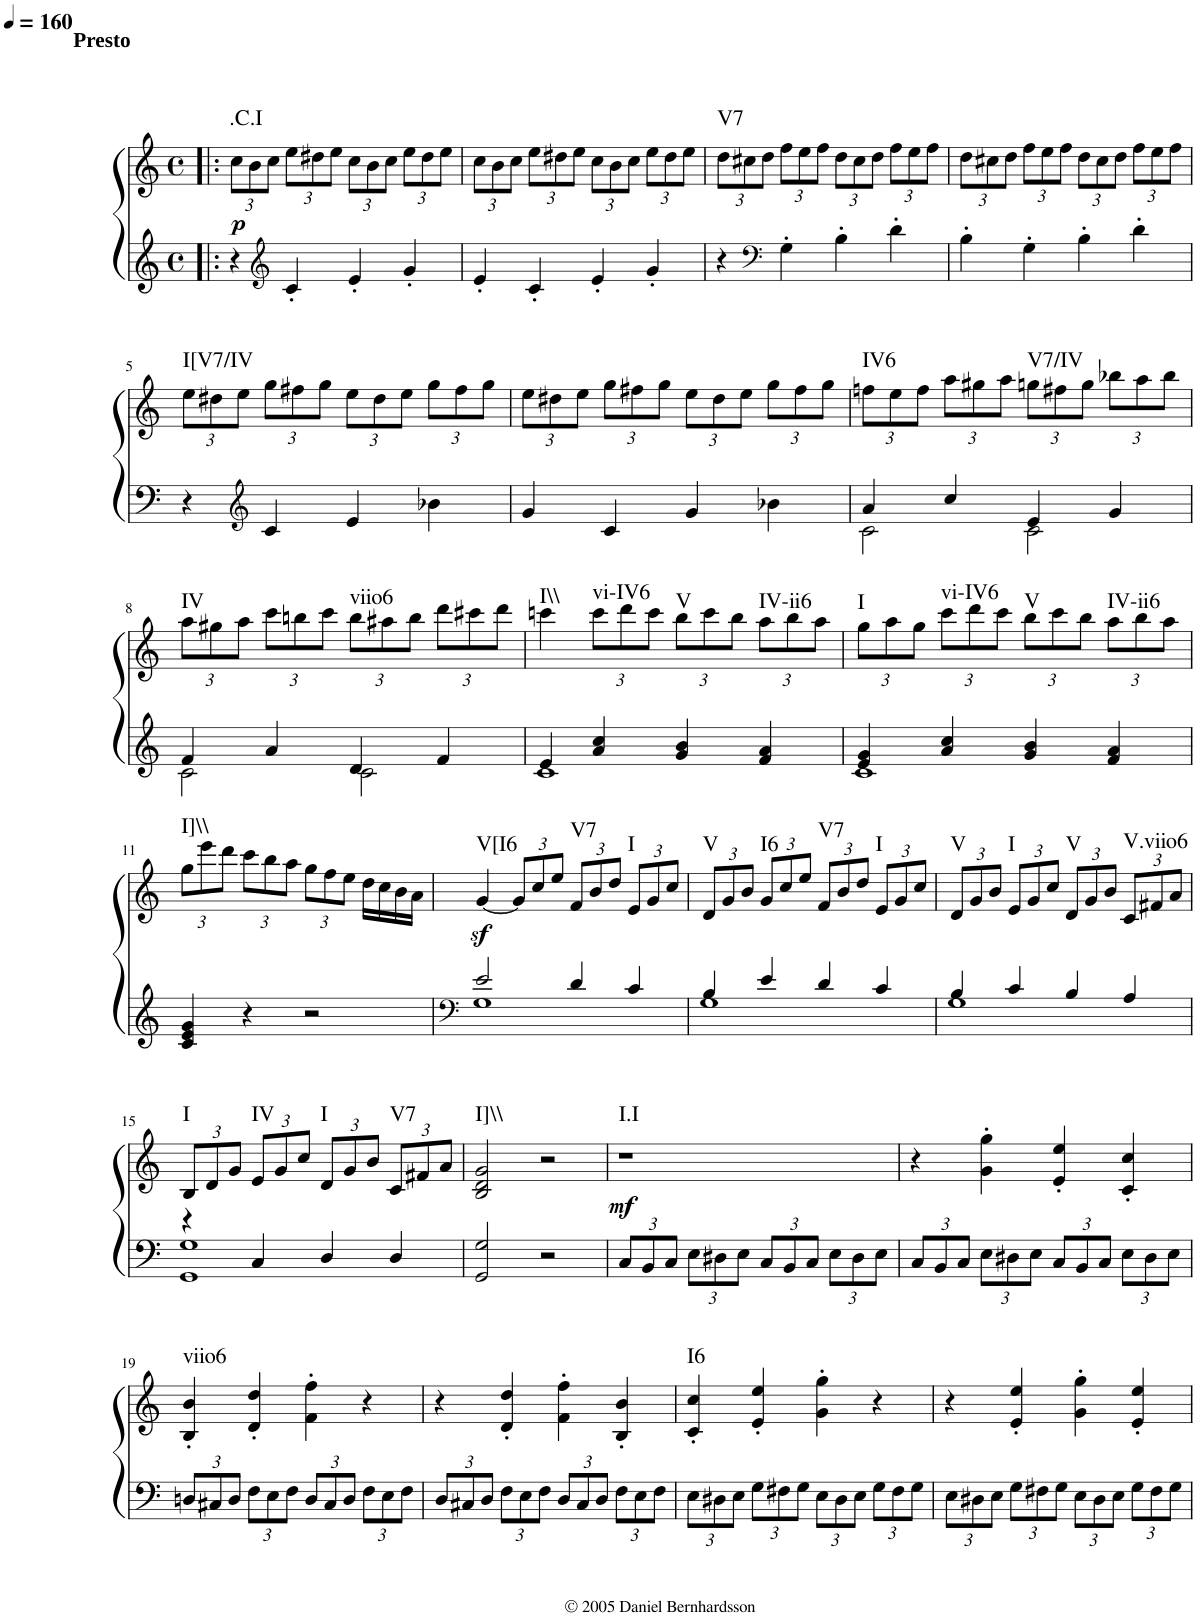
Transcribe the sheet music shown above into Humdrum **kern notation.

**kern	**kern	**dynam	**harte
*part1	*part1	*part1	*part1
*staff2	*staff1	*staff1/2	*
*I"Piano	*	*	*
*I'Pno.	*	*	*
*clefG2	*clefG2	*	*
*k[]	*k[]	*	*
*M4/4	*M4/4	*	*
*met(c)	*met(c)	*	*
*MM160	*MM160	*	*
*	*Xbrackettup	*	*
=1!|:	=1!|:	=1!|:	=1!|:
!	!LO:TX:a:B:t=Presto	!	!
!	!	!LO:DY:b	!LO:H:kt=.C.I
4r	12cc\L	p	N
.	12b\	.	.
.	12cc\J	.	.
*clefG2	*	*	*
4c'/	12ee\L	.	.
.	12dd#X\	.	.
.	12ee\J	.	.
4e'/	12cc\L	.	.
.	12b\	.	.
.	12cc\J	.	.
4g'/	12ee\L	.	.
.	12dd#\	.	.
.	12ee\J	.	.
=2	=2	=2	=2
4e'/	12cc\L	.	.
.	12b\	.	.
.	12cc\J	.	.
4c'/	12ee\L	.	.
.	12dd#X\	.	.
.	12ee\J	.	.
4e'/	12cc\L	.	.
.	12b\	.	.
.	12cc\J	.	.
4g'/	12ee\L	.	.
.	12dd#\	.	.
.	12ee\J	.	.
=3	=3	=3	=3
!	!	!	!LO:H:kt=V7
4r	12dd\L	.	N
.	12cc#X\	.	.
*clefF4	*	*	*
.	12dd\J	.	.
4G'\	12ff\L	.	.
.	12ee\	.	.
.	12ff\J	.	.
4B'\	12dd\L	.	.
.	12cc#\	.	.
.	12dd\J	.	.
4d'\	12ff\L	.	.
.	12ee\	.	.
.	12ff\J	.	.
=4	=4	=4	=4
4B'\	12dd\L	.	.
.	12cc#X\	.	.
.	12dd\J	.	.
4G'\	12ff\L	.	.
.	12ee\	.	.
.	12ff\J	.	.
4B'\	12dd\L	.	.
.	12cc#\	.	.
.	12dd\J	.	.
4d'\	12ff\L	.	.
.	12ee\	.	.
.	12ff\J	.	.
!!LO:LB:g=z
=5	=5	=5	=5
!	!	!	!LO:H:kt=I[V7/IV
4r	12ee\L	.	N
.	12dd#X\	.	.
.	12ee\J	.	.
*clefG2	*	*	*
4c/	12gg\L	.	.
.	12ff#X\	.	.
.	12gg\J	.	.
4e/	12ee\L	.	.
.	12dd#\	.	.
.	12ee\J	.	.
4b-X\	12gg\L	.	.
.	12ff#\	.	.
.	12gg\J	.	.
=6	=6	=6	=6
4g/	12ee\L	.	.
.	12dd#X\	.	.
.	12ee\J	.	.
4c/	12gg\L	.	.
.	12ff#X\	.	.
.	12gg\J	.	.
4g/	12ee\L	.	.
.	12dd#\	.	.
.	12ee\J	.	.
4b-X\	12gg\L	.	.
.	12ff#\	.	.
.	12gg\J	.	.
=7	=7	=7	=7
*^	*	*	*
!	!	!	!	!LO:H:kt=IV6
4a/	2c\	12ffn\L	.	N
.	.	12ee\	.	.
.	.	12ff\J	.	.
4cc/	.	12aa\L	.	.
.	.	12gg#X\	.	.
.	.	12aa\J	.	.
!	!	!	!	!LO:H:kt=V7/IV
4e/	2c\	12ggn\L	.	N
.	.	12ff#X\	.	.
.	.	12gg\J	.	.
4g/	.	12bb-X\L	.	.
.	.	12aa\	.	.
.	.	12bb-\J	.	.
!!LO:LB:g=z
=8	=8	=8	=8	=8
!	!	!	!	!LO:H:kt=IV
4f/	2c\	12aa\L	.	N
.	.	12gg#X\	.	.
.	.	12aa\J	.	.
4a/	.	12ccc\L	.	.
.	.	12bbn\	.	.
.	.	12ccc\J	.	.
!	!	!	!	!LO:H:kt=viio6
4d/	2c\	12bb\L	.	N
.	.	12aa#X\	.	.
.	.	12bb\J	.	.
4f/	.	12ddd\L	.	.
.	.	12ccc#X\	.	.
.	.	12ddd\J	.	.
=9	=9	=9	=9	=9
!	!	!	!	!LO:H:kt=I\\
4e/	1c	4cccn\	.	N
!	!	!	!	!LO:H:kt=vi-IV6
4a/ 4cc/	.	12ccc\L	.	N
.	.	12ddd\	.	.
.	.	12ccc\J	.	.
!	!	!	!	!LO:H:kt=V
4g/ 4b/	.	12bb\L	.	N
.	.	12ccc\	.	.
.	.	12bb\J	.	.
!	!	!	!	!LO:H:kt=IV-ii6
4f/ 4a/	.	12aa\L	.	N
.	.	12bb\	.	.
.	.	12aa\J	.	.
=10	=10	=10	=10	=10
!	!	!	!	!LO:H:kt=I
4e/ 4g/	1c	12gg\L	.	N
.	.	12aa\	.	.
.	.	12gg\J	.	.
!	!	!	!	!LO:H:kt=vi-IV6
4a/ 4cc/	.	12ccc\L	.	N
.	.	12ddd\	.	.
.	.	12ccc\J	.	.
!	!	!	!	!LO:H:kt=V
4g/ 4b/	.	12bb\L	.	N
.	.	12ccc\	.	.
.	.	12bb\J	.	.
!	!	!	!	!LO:H:kt=IV-ii6
4f/ 4a/	.	12aa\L	.	N
.	.	12bb\	.	.
.	.	12aa\J	.	.
*v	*v	*	*	*
!!LO:LB:g=z
=11	=11	=11	=11
!	!	!	!LO:H:kt=I]\\
4c/ 4e/ 4g/	12gg\L	.	N
.	12eee\	.	.
.	12ddd\J	.	.
4r	12ccc\L	.	.
.	12bb\	.	.
.	12aa\J	.	.
2r	12gg\L	.	.
.	12ff\	.	.
.	12ee\J	.	.
.	16dd\LL	.	.
.	16cc\	.	.
.	16b\	.	.
.	16a\JJ	.	.
=12	=12	=12	=12
*clefF4	*	*	*
*^	*	*	*
!	!	!	!LO:DY:b	!LO:H:kt=V[I6
2e/	1G	[4g/	sf	N
.	.	12g/L]	.	.
.	.	12cc/	.	.
.	.	12ee/J	.	.
!	!	!	!	!LO:H:kt=V7
4d/	.	12f/L	.	N
.	.	12b/	.	.
.	.	12dd/J	.	.
!	!	!	!	!LO:H:kt=I
4c/	.	12e/L	.	N
.	.	12g/	.	.
.	.	12cc/J	.	.
=13	=13	=13	=13	=13
!	!	!	!	!LO:H:kt=V
4B/	1G	12d/L	.	N
.	.	12g/	.	.
.	.	12b/J	.	.
!	!	!	!	!LO:H:kt=I6
4e/	.	12g/L	.	N
.	.	12cc/	.	.
.	.	12ee/J	.	.
!	!	!	!	!LO:H:kt=V7
4d/	.	12f/L	.	N
.	.	12b/	.	.
.	.	12dd/J	.	.
!	!	!	!	!LO:H:kt=I
4c/	.	12e/L	.	N
.	.	12g/	.	.
.	.	12cc/J	.	.
=14	=14	=14	=14	=14
!	!	!	!	!LO:H:kt=V
4B/	1G	12d/L	.	N
.	.	12g/	.	.
.	.	12b/J	.	.
!	!	!	!	!LO:H:kt=I
4c/	.	12e/L	.	N
.	.	12g/	.	.
.	.	12cc/J	.	.
!	!	!	!	!LO:H:kt=V
4B/	.	12d/L	.	N
.	.	12g/	.	.
.	.	12b/J	.	.
!	!	!	!	!LO:H:kt=V.viio6
4A/	.	12c/L	.	N
.	.	12f#X/	.	.
.	.	12a/J	.	.
!!LO:LB:g=z
=15	=15	=15	=15	=15
!	!	!	!	!LO:H:kt=I
4r	1GG 1G	12B/L	.	N
.	.	12d/	.	.
.	.	12g/J	.	.
!	!	!	!	!LO:H:kt=IV
4C/	.	12e/L	.	N
.	.	12g/	.	.
.	.	12cc/J	.	.
!	!	!	!	!LO:H:kt=I
4D/	.	12d/L	.	N
.	.	12g/	.	.
.	.	12b/J	.	.
!	!	!	!	!LO:H:kt=V7
4D/	.	12c/L	.	N
.	.	12f#X/	.	.
.	.	12a/J	.	.
*v	*v	*	*	*
=16	=16	=16	=16
!	!	!	!LO:H:kt=I]\\
2GG/ 2G/	2B/ 2d/ 2g/	.	N
2r	2r	.	.
=17	=17	=17	=17
*Xbrackettup	*	*	*
!	!	!LO:DY:b	!LO:H:kt=I.I
12C/L	1r	mf	N
12BB/	.	.	.
12C/J	.	.	.
12E\L	.	.	.
12D#X\	.	.	.
12E\J	.	.	.
12C/L	.	.	.
12BB/	.	.	.
12C/J	.	.	.
12E\L	.	.	.
12D#\	.	.	.
12E\J	.	.	.
=18	=18	=18	=18
12C/L	4r	.	.
12BB/	.	.	.
12C/J	.	.	.
12E\L	4g\' 4gg\'	.	.
12D#X\	.	.	.
12E\J	.	.	.
12C/L	4e/' 4ee/'	.	.
12BB/	.	.	.
12C/J	.	.	.
12E\L	4c/' 4cc/'	.	.
12D#\	.	.	.
12E\J	.	.	.
!!LO:LB:g=z
=19	=19	=19	=19
!	!	!	!LO:H:kt=viio6
12Dn/L	4B/' 4b/'	.	N
12C#X/	.	.	.
12D/J	.	.	.
12F\L	4d/' 4dd/'	.	.
12E\	.	.	.
12F\J	.	.	.
12D/L	4f\' 4ff\'	.	.
12C#/	.	.	.
12D/J	.	.	.
12F\L	4r	.	.
12E\	.	.	.
12F\J	.	.	.
=20	=20	=20	=20
12D/L	4r	.	.
12C#X/	.	.	.
12D/J	.	.	.
12F\L	4d/' 4dd/'	.	.
12E\	.	.	.
12F\J	.	.	.
12D/L	4f\' 4ff\'	.	.
12C#/	.	.	.
12D/J	.	.	.
12F\L	4B/' 4b/'	.	.
12E\	.	.	.
12F\J	.	.	.
=21	=21	=21	=21
!	!	!	!LO:H:kt=I6
12E\L	4c/' 4cc/'	.	N
12D#X\	.	.	.
12E\J	.	.	.
12G\L	4e/' 4ee/'	.	.
12F#X\	.	.	.
12G\J	.	.	.
12E\L	4g\' 4gg\'	.	.
12D#\	.	.	.
12E\J	.	.	.
12G\L	4r	.	.
12F#\	.	.	.
12G\J	.	.	.
=22	=22	=22	=22
12E\L	4r	.	.
12D#X\	.	.	.
12E\J	.	.	.
12G\L	4e/' 4ee/'	.	.
12F#X\	.	.	.
12G\J	.	.	.
12E\L	4g\' 4gg\'	.	.
12D#\	.	.	.
12E\J	.	.	.
12G\L	4e/' 4ee/'	.	.
12F#\	.	.	.
12G\J	.	.	.
=	=	=	=
*-	*-	*-	*-
